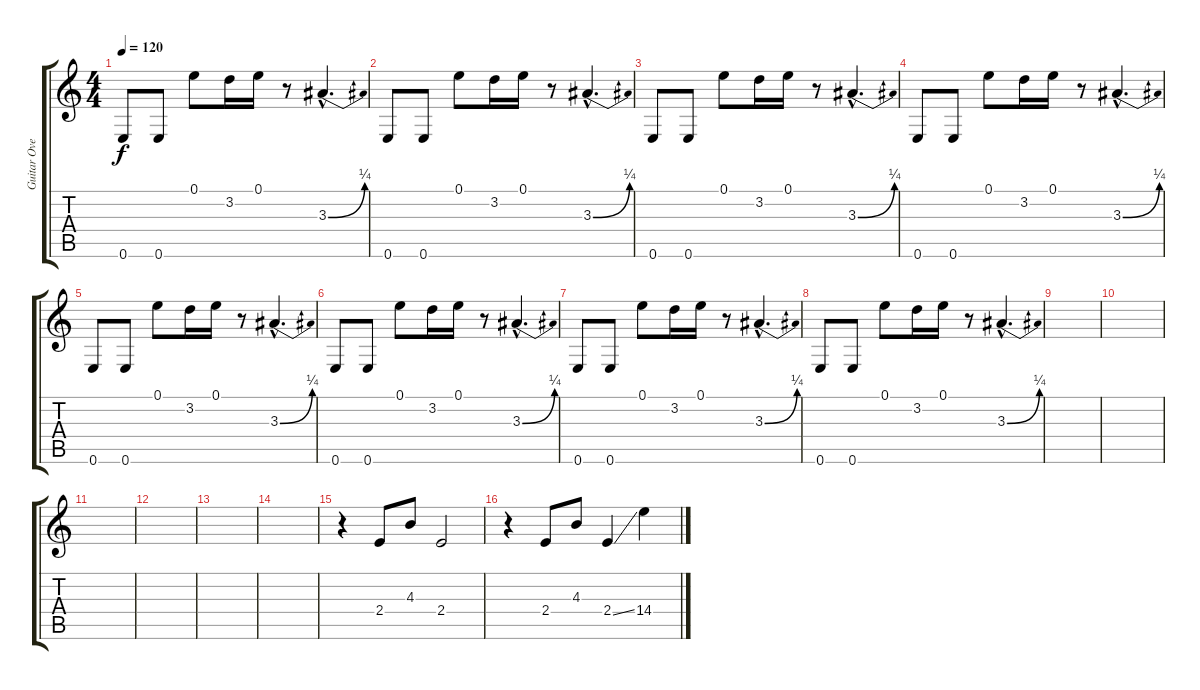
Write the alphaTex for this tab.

\track ("Guitar Overdrive" "Guitar Ove") {instrument overdrivenguitar}
\staff {score tabs}
\tuning (E4 B3 G3 D3 A2 E2) {hide}
\ts (4 4)
\tempo 120
\clef g2
\ks c
0.6.8{dy f instrument overdrivenguitar} 0.6.8 0.1.8 3.2.16 0.1.16 r.8 3.3{be (bend 0 0 60 1) hac}.4{d} |
0.6.8 0.6.8 0.1.8 3.2.16 0.1.16 r.8 3.3{be (bend 0 0 60 1) hac}.4{d} |
0.6.8 0.6.8 0.1.8 3.2.16 0.1.16 r.8 3.3{be (bend 0 0 60 1) hac}.4{d} |
0.6.8 0.6.8 0.1.8 3.2.16 0.1.16 r.8 3.3{be (bend 0 0 60 1) hac}.4{d} |
0.6.8 0.6.8 0.1.8 3.2.16 0.1.16 r.8 3.3{be (bend 0 0 60 1) hac}.4{d} |
0.6.8 0.6.8 0.1.8 3.2.16 0.1.16 r.8 3.3{be (bend 0 0 60 1) hac}.4{d} |
0.6.8 0.6.8 0.1.8 3.2.16 0.1.16 r.8 3.3{be (bend 0 0 60 1) hac}.4{d} |
0.6.8 0.6.8 0.1.8 3.2.16 0.1.16 r.8 3.3{be (bend 0 0 60 1) hac}.4{d} |
|
|
|
|
|
|
r.4 2.4.8 4.3.8 2.4.2 |
r.4 2.4.8 4.3.8 2.4{ss}.4 14.4.4
